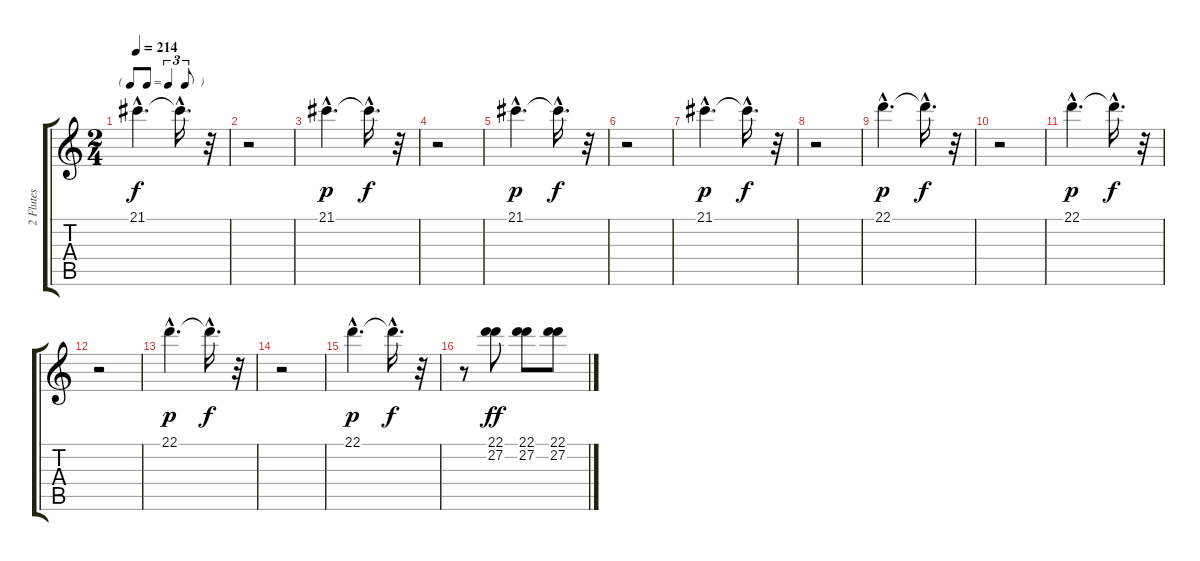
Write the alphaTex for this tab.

\track ("2 Flutes" "2 Flutes") {instrument flute}
\staff {score tabs}
\tuning (E4 B3 G3 D3 A2 E2) {hide}
\ts (2 4)
\tf triplet8th
\tempo 214
\clef g2
\ks c
21.1{hac}.4{d dy f} 21.1{hac t}.16{d} r.32 |
r.2 |
21.1{hac}.4{d dy p} 21.1{hac t}.16{d dy f} r.32 |
r.2 |
21.1{hac}.4{d dy p} 21.1{hac t}.16{d dy f} r.32 |
r.2 |
21.1{hac}.4{d dy p} 21.1{hac t}.16{d dy f} r.32 |
r.2 |
22.1{hac}.4{d dy p} 22.1{hac t}.16{d dy f} r.32 |
r.2 |
22.1{hac}.4{d dy p} 22.1{hac t}.16{d dy f} r.32 |
r.2 |
22.1{hac}.4{d dy p} 22.1{hac t}.16{d dy f} r.32 |
r.2 |
22.1{hac}.4{d dy p} 22.1{hac t}.16{d dy f} r.32 |
r.8 (22.1 27.2).8{dy ff} (22.1 27.2).8 (22.1 27.2).8
